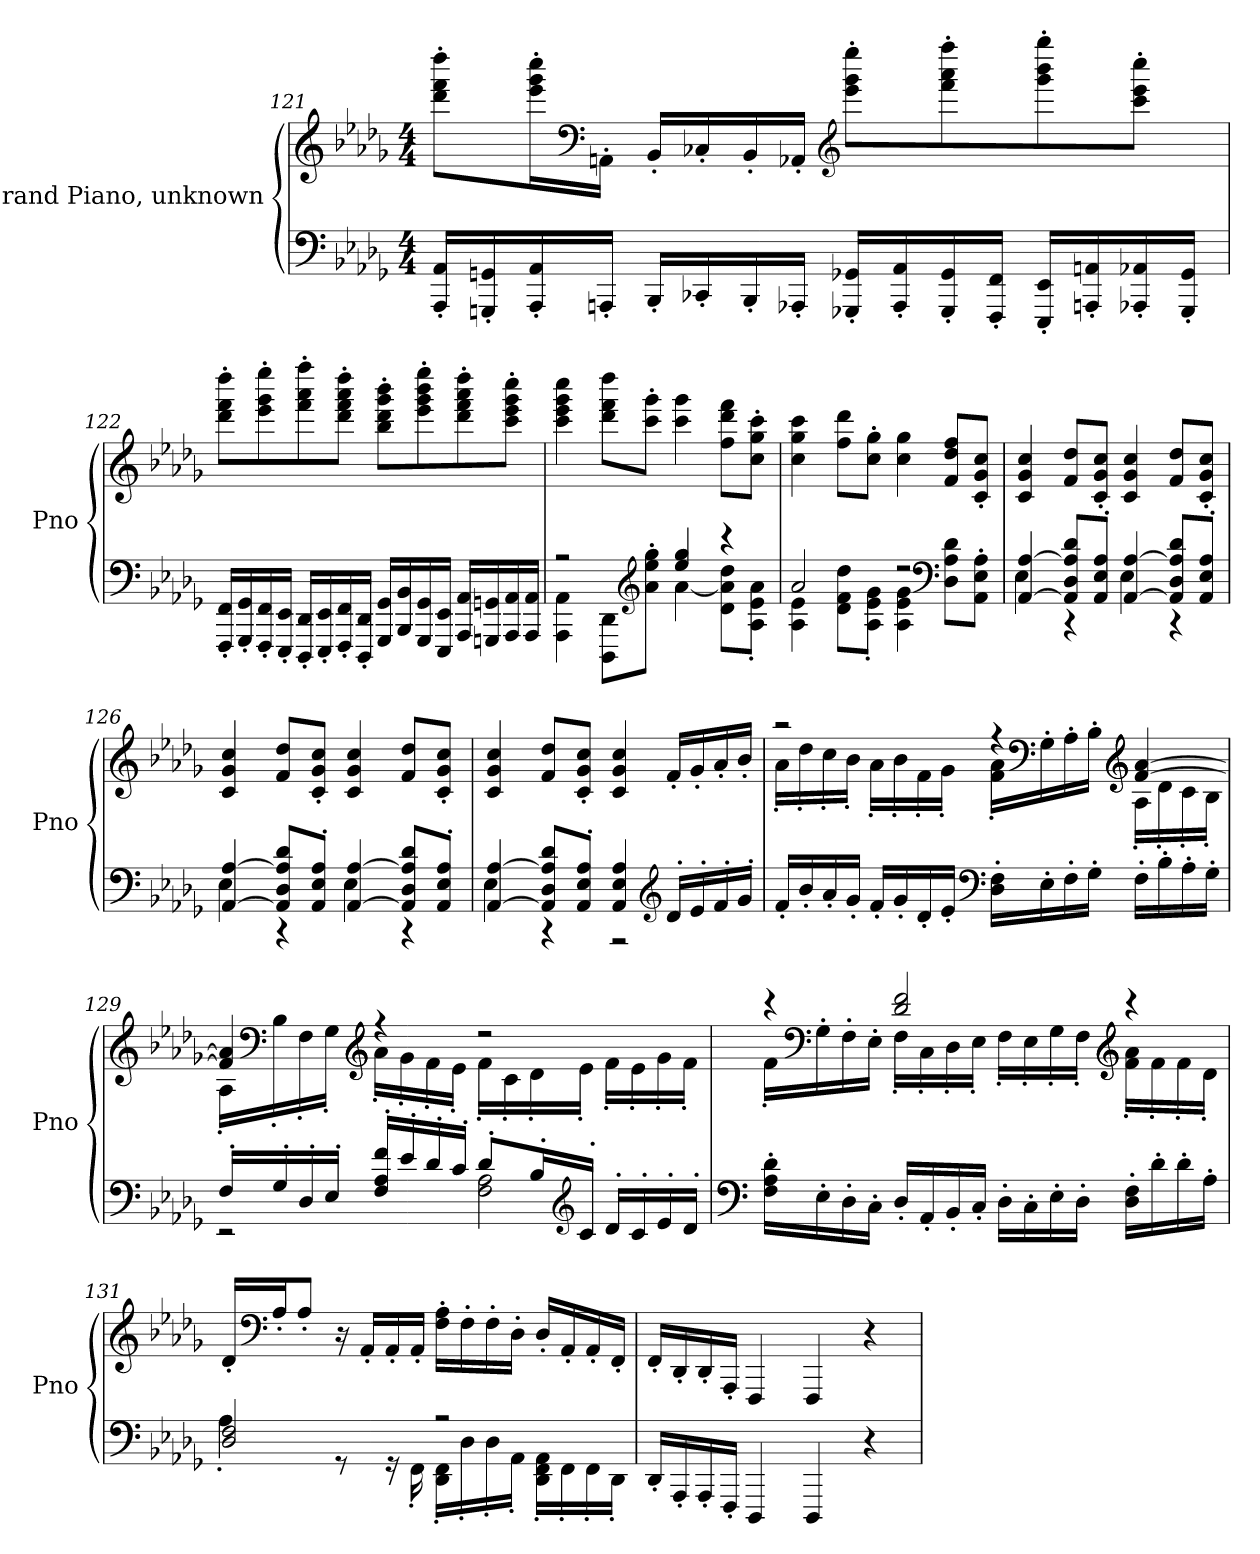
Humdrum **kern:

**kern	**kern
*part1	*part1
*staff2	*staff1
*I"Grand Piano, unknown	*
*I'Pno	*
!!LO:LB:g=z
*clefF4	*clefG2
*k[b-e-a-d-g-]	*k[b-e-a-d-g-]
*M4/4	*M4/4
=121	=121
16AAA-/' 16AA-/'LL	8ddd-\' 8fff\' 8dddd-\'L
16GGGn/' 16GGn/'	.
16AAA-/' 16AA-/'	16eee-\' 16ggg-\' 16cccc\'L
*	*clefF4
16AAAn'/JJ	16AAn'\JJ
16BBB-'/LL	16BB-'/LL
16CC-X'/	16C-X'/
16BBB-'/	16BB-'/
16AAA-X'/JJ	16AA-X'/JJ
*	*clefG2
16GGG-X/' 16GG-X/'LL	8eee-\' 8ggg-\' 8eeee-\'L
16AAA-/' 16AA-/'	.
16GGG-/' 16GG-/'	8fff\' 8aaa-\' 8ffff\'
16FFF/' 16FF/'JJ	.
16EEE-/' 16EE-/'LL	8ggg-\' 8bbb-\' 8gggg-\'
16AAAn/' 16AAn/'	.
16AAA-X/' 16AA-X/'	8ccc\' 8eee-\' 8cccc\'J
16GGG-/' 16GG-/'JJ	.
!!LO:PB:g=z
=122	=122
16FFF/' 16FF/'LL	8ddd-\' 8fff\' 8dddd-\'L
16GGG-/' 16GG-/'	.
16FFF/' 16FF/'	8eee-\' 8ggg-\' 8eeee-\'
16EEE-/' 16EE-/'JJ	.
16DDD-/' 16DD-/'LL	8fff\' 8aaa-\' 8ffff\'
16EEE-/' 16EE-/'	.
16FFF/' 16FF/'	8ddd-\' 8fff\' 8aaa-\' 8dddd-\'J
16DDD-/' 16DD-/'JJ	.
16GGG-/ 16GG-/LL	8bb-\' 8ddd-\' 8ggg-\' 8bbb-\'L
16BBB-/ 16BB-/	.
16GGG-/ 16GG-/	8eee-\' 8ggg-\' 8bbb-\' 8eeee-\'
16EEE-/ 16EE-/JJ	.
16AAA-/ 16AA-/LL	8ddd-\' 8fff\' 8aaa-\' 8dddd-\'
16GGGn/ 16GGn/	.
16AAA-/ 16AA-/	8ccc\' 8eee-\' 8ggg-\' 8cccc\'J
16AAA-/ 16AA-/JJ	.
=123	=123
*^	*
2r	4AAA-\ 4AA-\	4ccc\ 4eee-\ 4ggg-\ 4cccc\
.	8DDD-\ 8DD-\L	8ddd-\ 8fff\ 8dddd-\L
*clefG2	*	*
.	8a-\' 8ee-\' 8gg-\'J	8ccc\' 8ggg-\'J
4ee-/ 4gg-/	[4a-\	4ccc\ 4ggg-\
4r	8d-\ 8a-\] 8dd-\L	8ff\ 8ddd-\ 8fff\L
.	8A-\' 8e-\' 8a-\'J	8cc\' 8gg-\' 8ccc\'J
=124	=124	=124
2a-/	4A-\ 4e-\	4cc\ 4gg-\ 4ccc\
.	8d-\ 8f\ 8dd-\L	8ff\ 8ddd-\L
.	8A-\' 8e-\' 8g-\'J	8cc\' 8gg-\'J
2r	4A-\ 4e-\ 4g-\	4cc\ 4gg-\
*clefF4	*	*
.	8D-\ 8A-\ 8d-\L	8f/ 8dd-/ 8ff/L
.	8AA-\' 8E-\' 8A-\'J	8c/' 8g-/' 8cc/'J
!!LO:LB:g=z
=125	=125	=125
[4AA-/ [4A-/	4E-\	4c/ 4g-/ 4cc/
8AA-/] 8D-/ 8A-/] 8d-/L	4r	8f/ 8dd-/L
8AA-/' 8E-/' 8A-/'J	.	8c/' 8g-/' 8cc/'J
[4AA-/ [4A-/	4E-\	4c/ 4g-/ 4cc/
8AA-/] 8D-/ 8A-/] 8d-/L	4r	8f/ 8dd-/L
8AA-/' 8E-/' 8A-/'J	.	8c/' 8g-/' 8cc/'J
=126	=126	=126
[4AA-/ [4A-/	4E-\	4c/ 4g-/ 4cc/
8AA-/] 8D-/ 8A-/] 8d-/L	4r	8f/ 8dd-/L
8AA-/' 8E-/' 8A-/'J	.	8c/' 8g-/' 8cc/'J
[4AA-/ [4A-/	4E-\	4c/ 4g-/ 4cc/
8AA-/] 8D-/ 8A-/] 8d-/L	4r	8f/ 8dd-/L
8AA-/' 8E-/' 8A-/'J	.	8c/' 8g-/' 8cc/'J
=127	=127	=127
[4AA-/ [4A-/	4E-\	4c/ 4g-/ 4cc/
8AA-/] 8D-/ 8A-/] 8d-/L	4r	8f/ 8dd-/L
8AA-/' 8E-/' 8A-/'J	.	8c/' 8g-/' 8cc/'J
4AA-/ 4E-/ 4A-/	2r	4c/ 4g-/ 4cc/
*clefG2	*	*
16d-'/LL	.	16f'/LL
16e-'/	.	16g-'/
16f'/	.	16a-'/
16g-'/JJ	.	16b-'/JJ
*v	*v	*
!!LO:LB:g=z
=128	=128
*	*^
16f'/LL	2r	16a-'\LL
16b-'/	.	16dd-'\
16a-'/	.	16cc'\
16g-'/JJ	.	16b-'\JJ
16f'/LL	.	16a-'\LL
16g-'/	.	16b-'\
16d-'/	.	16f'\
16e-'/JJ	.	16g-'\JJ
*clefF4	*	*
16D-\' 16F\'LL	4r	16f\' 16a-\'LL
*	*clefF4	*
16E-'\	.	16G-'\
16F'\	.	16A-'\
16G-'\JJ	.	16B-'\JJ
*	*clefG2	*
16F'\LL	[4f/ [4a-/	16A-'\LL
16B-'\	.	16d-'\
16A-'\	.	16c'\
16G-'\JJ	.	16B-'\JJ
!!LO:LB:g=z	!!
=129	=129	=129
*^	*	*
16F'/LL	2r	4f/] 4a-/]	16A-'\LL
*	*	*clefF4	*
16G-'/	.	.	16B-'\
16D-'/	.	.	16F'\
16E-'/JJ	.	.	16G-'\JJ
*	*	*clefG2	*
16F/' 16A-/' 16f/'LL	.	4r	16a-'\LL
16e-'/	.	.	16g-'\
16d-'/	.	.	16f'\
16c'/JJ	.	.	16e-'\JJ
8d-'/L	2F\ 2A-\	2r	16f'\LL
.	.	.	16c'\
16B-'/L	.	.	16d-'\
*clefG2	*	*	*
16c'/JJ	.	.	16e-'\JJ
16d-'/LL	.	.	16f'\LL
16c'/	.	.	16e-'\
16e-'/	.	.	16g-'\
16d-'/JJ	.	.	16f'\JJ
*v	*v	*	*
=130	=130	=130
*clefF4	*	*
16F\' 16A-\' 16d-\'LL	4r	16f'\LL
*	*clefF4	*
16E-'\	.	16G-'\
16D-'\	.	16F'\
16C'\JJ	.	16E-'\JJ
16D-'/LL	2d-/ 2f/	16F'\LL
16AA-'/	.	16C'\
16BB-'/	.	16D-'\
16C'/JJ	.	16E-'\JJ
16D-'\LL	.	16F'\LL
16C'\	.	16E-'\
16E-'\	.	16G-'\
16D-'\JJ	.	16F'\JJ
*	*clefG2	*
16D-\' 16F\'LL	4r	16f\' 16a-\'LL
16d-'\	.	16f'\
16d-'\	.	16f'\
16A-'\JJ	.	16d-'\JJ
*	*v	*v
!!LO:LB:g=z
=131	=131
*^	*
2D-/ 2F/	4A-'\	16d-'/LL
*	*	*clefF4
.	.	16A-'/J
.	.	8A-'/J
.	8r	16r
.	.	16AA-'/LL
.	16r	16AA-'/
.	16FF'\	16AA-'/JJ
2r	16DD-\' 16FF\'LL	16F\' 16A-\'LL
.	16D-'\	16F'\
.	16D-'\	16F'\
.	16AA-'\JJ	16D-'\JJ
.	16DD-\' 16FF\' 16AA-\'LL	16D-'/LL
.	16FF'\	16AA-'/
.	16FF'\	16AA-'/
.	16DD-'\JJ	16FF'/JJ
*v	*v	*
=132	=132
16DD-'/LL	16FF'/LL
16AAA-'/	16DD-'/
16AAA-'/	16DD-'/
16FFF'/JJ	16AAA-'/JJ
4DDD-/	4FFF/
4DDD-/	4FFF/
4r	4r
=	=
*-	*-
